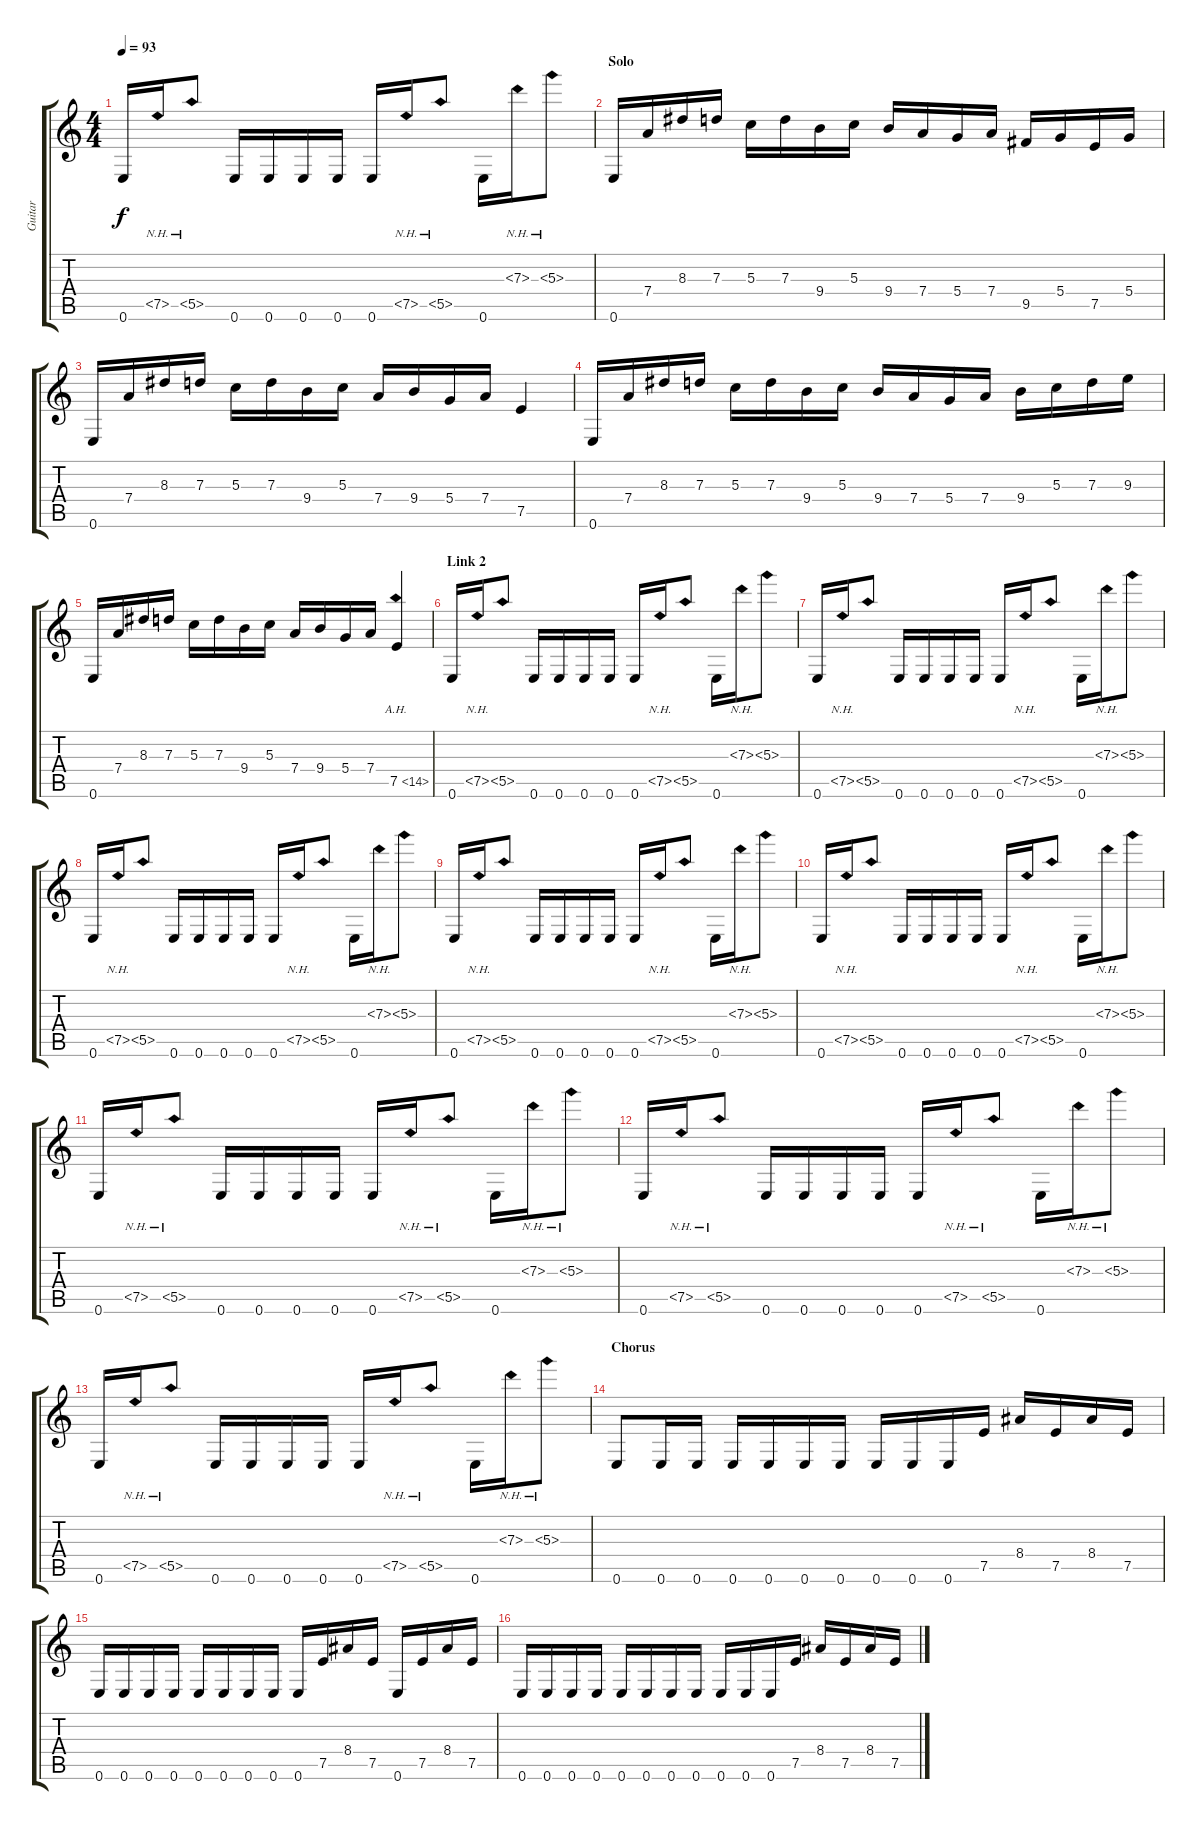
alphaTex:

\track ("Guitar" "Guitar") {instrument distortionguitar}
\staff {score tabs}
\tuning (E4 B3 G3 D3 A2 E2) {hide}
\ts (4 4)
\tempo 93
\clef g2
\ks c
0.6.16{dy f} 7.5{nh}.16 5.5{nh}.8 0.6.16 0.6.16 0.6.16 0.6.16 0.6.16 7.5{nh}.16 5.5{nh}.8 0.6.16 7.3{nh}.16 5.3{nh}.8 |
\section ("" "Solo")
0.6.16 7.4.16 8.3.16 7.3.16 5.3.16 7.3.16 9.4.16 5.3.16 9.4.16 7.4.16 5.4.16 7.4.16 9.5.16 5.4.16 7.5.16 5.4.16 |
0.6.16 7.4.16 8.3.16 7.3.16 5.3.16 7.3.16 9.4.16 5.3.16 7.4.16 9.4.16 5.4.16 7.4.16 7.5.4 |
0.6.16 7.4.16 8.3.16 7.3.16 5.3.16 7.3.16 9.4.16 5.3.16 9.4.16 7.4.16 5.4.16 7.4.16 9.4.16 5.3.16 7.3.16 9.3.16 |
0.6.16 7.4.16 8.3.16 7.3.16 5.3.16 7.3.16 9.4.16 5.3.16 7.4.16 9.4.16 5.4.16 7.4.16 7.5{ah 7}.4 |
\section ("" "Link 2")
0.6.16 7.5{nh}.16 5.5{nh}.8 0.6.16 0.6.16 0.6.16 0.6.16 0.6.16 7.5{nh}.16 5.5{nh}.8 0.6.16 7.3{nh}.16 5.3{nh}.8 |
0.6.16 7.5{nh}.16 5.5{nh}.8 0.6.16 0.6.16 0.6.16 0.6.16 0.6.16 7.5{nh}.16 5.5{nh}.8 0.6.16 7.3{nh}.16 5.3{nh}.8 |
0.6.16 7.5{nh}.16 5.5{nh}.8 0.6.16 0.6.16 0.6.16 0.6.16 0.6.16 7.5{nh}.16 5.5{nh}.8 0.6.16 7.3{nh}.16 5.3{nh}.8 |
0.6.16 7.5{nh}.16 5.5{nh}.8 0.6.16 0.6.16 0.6.16 0.6.16 0.6.16 7.5{nh}.16 5.5{nh}.8 0.6.16 7.3{nh}.16 5.3{nh}.8 |
\section ("" "")
0.6.16 7.5{nh}.16 5.5{nh}.8 0.6.16 0.6.16 0.6.16 0.6.16 0.6.16 7.5{nh}.16 5.5{nh}.8 0.6.16 7.3{nh}.16 5.3{nh}.8 |
0.6.16 7.5{nh}.16 5.5{nh}.8 0.6.16 0.6.16 0.6.16 0.6.16 0.6.16 7.5{nh}.16 5.5{nh}.8 0.6.16 7.3{nh}.16 5.3{nh}.8 |
0.6.16 7.5{nh}.16 5.5{nh}.8 0.6.16 0.6.16 0.6.16 0.6.16 0.6.16 7.5{nh}.16 5.5{nh}.8 0.6.16 7.3{nh}.16 5.3{nh}.8 |
0.6.16 7.5{nh}.16 5.5{nh}.8 0.6.16 0.6.16 0.6.16 0.6.16 0.6.16 7.5{nh}.16 5.5{nh}.8 0.6.16 7.3{nh}.16 5.3{nh}.8 |
\section ("" "Chorus")
0.6.8{instrument distortionguitar} 0.6.16 0.6.16 0.6.16 0.6.16 0.6.16 0.6.16 0.6.16 0.6.16 0.6.16 7.5.16 8.4.16 7.5.16 8.4.16 7.5.16 |
0.6.16 0.6.16 0.6.16 0.6.16 0.6.16 0.6.16 0.6.16 0.6.16 0.6.16 7.5.16 8.4.16 7.5.16 0.6.16 7.5.16 8.4.16 7.5.16 |
0.6.16 0.6.16 0.6.16 0.6.16 0.6.16 0.6.16 0.6.16 0.6.16 0.6.16 0.6.16 0.6.16 7.5.16 8.4.16 7.5.16 8.4.16 7.5.16
